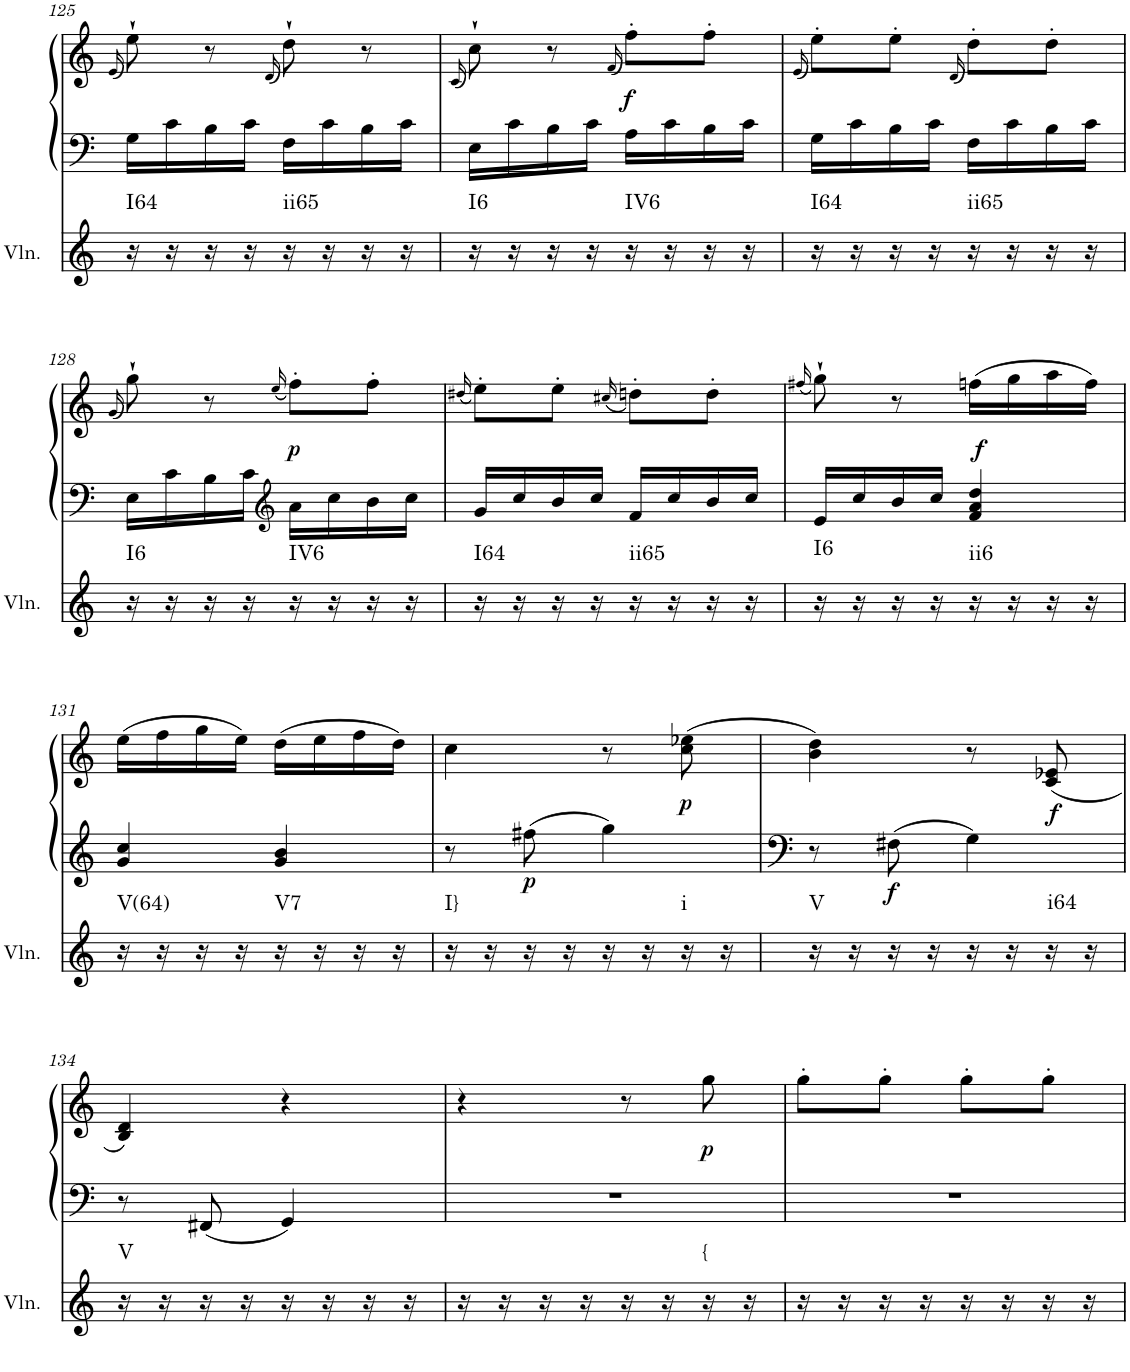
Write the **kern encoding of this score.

**kern	**harte	**kern	**kern	**dynam
*part2	*part2	*part1	*part1	*part1
*staff3	*	*staff2	*staff1	*staff1/2
*I"Violin	*	*I"Klavier linke Hand	*	*
*I'Vln.	*	*	*	*
!!LO:PB:g=z
*clefG2	*	*clefG2	*clefF4	*
*k[]	*	*k[]	*k[]	*
*M2/4	*	*M2/4	*M2/4	*
=125	=125	=125	=125	=125
.	.	.	(16qe/	.
!	!LO:H:kt=I64	!	!	!
16r	N	16G\LL	8ee`\)	.
16r	.	16c\	.	.
16r	.	16B\	8r	.
16r	.	16c\JJ	.	.
.	.	.	(16qd/	.
!	!LO:H:kt=ii65	!	!	!
16r	N	16F\LL	8dd`\)	.
16r	.	16c\	.	.
16r	.	16B\	8r	.
16r	.	16c\JJ	.	.
=126	=126	=126	=126	=126
.	.	.	(16qc/	.
!	!LO:H:kt=I6	!	!	!
16r	N	16E\LL	8cc`\)	.
16r	.	16c\	.	.
16r	.	16B\	8r	.
16r	.	16c\JJ	.	.
.	.	.	(16qf/	.
!	!LO:H:kt=IV6	!	!	!LO:DY:b
16r	N	16A\LL	8ff'\L)	f
16r	.	16c\	.	.
16r	.	16B\	8ff'\J	.
16r	.	16c\JJ	.	.
=127	=127	=127	=127	=127
.	.	.	(16qe/	.
!	!LO:H:kt=I64	!	!	!
16r	N	16G\LL	8ee'\L)	.
16r	.	16c\	.	.
16r	.	16B\	8ee'\J	.
16r	.	16c\JJ	.	.
.	.	.	(16qd/	.
!	!LO:H:kt=ii65	!	!	!
16r	N	16F\LL	8dd'\L)	.
16r	.	16c\	.	.
16r	.	16B\	8dd'\J	.
16r	.	16c\JJ	.	.
!!LO:LB:g=z
=128	=128	=128	=128	=128
.	.	.	(16qg/	.
!	!LO:H:kt=I6	!	!	!
16r	N	16E\LL	8gg`\)	.
16r	.	16c\	.	.
16r	.	16B\	8r	.
16r	.	16c\JJ	.	.
*	*	*clefG2	*	*
.	.	.	(16qee/	.
!	!LO:H:kt=IV6	!	!	!LO:DY:b
16r	N	16a\LL	8ff'\L)	p
16r	.	16cc\	.	.
16r	.	16b\	8ff'\J	.
16r	.	16cc\JJ	.	.
=129	=129	=129	=129	=129
.	.	.	(16qdd#X/	.
!	!LO:H:kt=I64	!	!	!
16r	N	16g/LL	8ee'\L)	.
16r	.	16cc/	.	.
16r	.	16b/	8ee'\J	.
16r	.	16cc/JJ	.	.
.	.	.	(16qcc#X/	.
!	!LO:H:kt=ii65	!	!	!
16r	N	16f/LL	8ddn'\L)	.
16r	.	16cc/	.	.
16r	.	16b/	8dd'\J	.
16r	.	16cc/JJ	.	.
=130	=130	=130	=130	=130
.	.	.	(16qff#X/	.
!	!LO:H:kt=I6	!	!	!
16r	N	16e/LL	8gg`\)	.
16r	.	16cc/	.	.
16r	.	16b/	8r	.
16r	.	16cc/JJ	.	.
!	!LO:H:kt=ii6	!	!	!LO:DY:b
16r	N	4f/ 4a/ 4dd/	(16ffn\LL	f
16r	.	.	16gg\	.
16r	.	.	16aa\	.
16r	.	.	16ff\JJ)	.
!!LO:LB:g=z
=131	=131	=131	=131	=131
!	!LO:H:kt=V(64)	!	!	!
16r	N	4g/ 4cc/	(16ee\LL	.
16r	.	.	16ff\	.
16r	.	.	16gg\	.
16r	.	.	16ee\JJ)	.
!	!LO:H:kt=V7	!	!	!
16r	N	4g/ 4b/	(16dd\LL	.
16r	.	.	16ee\	.
16r	.	.	16ff\	.
16r	.	.	16dd\JJ)	.
=132	=132	=132	=132	=132
!	!LO:H:kt=I}	!	!	!
16r	N	8r	4cc\	.
16r	.	.	.	.
!	!	!	!	!LO:DY:b=2
16r	.	8ff#X\	.	p
16r	.	.	.	.
16r	.	4gg\	8r	.
16r	.	.	.	.
!	!LO:H:kt=i	!	!	!LO:DY:b
16r	N	.	(8cc\ 8ee-X\	p
16r	.	.	.	.
=133	=133	=133	=133	=133
!	!LO:H:kt=V	!	!	!
16r	N	8r	4b\ 4dd\)	.
16r	.	.	.	.
!	!	!	!	!LO:DY:b=2
16r	.	8F#X\	.	f
16r	.	.	.	.
16r	.	4G\	8r	.
16r	.	.	.	.
!	!LO:H:kt=i64	!	!	!LO:DY:b
16r	N	.	(8c/ 8e-X/	f
16r	.	.	.	.
!!LO:LB:g=z
=134	=134	=134	=134	=134
!	!LO:H:kt=V	!	!	!
16r	N	8r	4B/ 4d/)	.
16r	.	.	.	.
16r	.	8FF#X/	.	.
16r	.	.	.	.
16r	.	4GG/	4r	.
16r	.	.	.	.
16r	.	.	.	.
16r	.	.	.	.
=135	=135	=135	=135	=135
16r	.	2r	4r	.
16r	.	.	.	.
16r	.	.	.	.
16r	.	.	.	.
16r	.	.	8r	.
16r	.	.	.	.
!	!LO:H:kt={	!	!	!LO:DY:b
16r	N	.	8gg\	p
16r	.	.	.	.
=136	=136	=136	=136	=136
16r	.	2r	8gg'\L	.
16r	.	.	.	.
16r	.	.	8gg'\J	.
16r	.	.	.	.
16r	.	.	8gg'\L	.
16r	.	.	.	.
16r	.	.	8gg'\J	.
16r	.	.	.	.
=	=	=	=	=
*-	*-	*-	*-	*-
